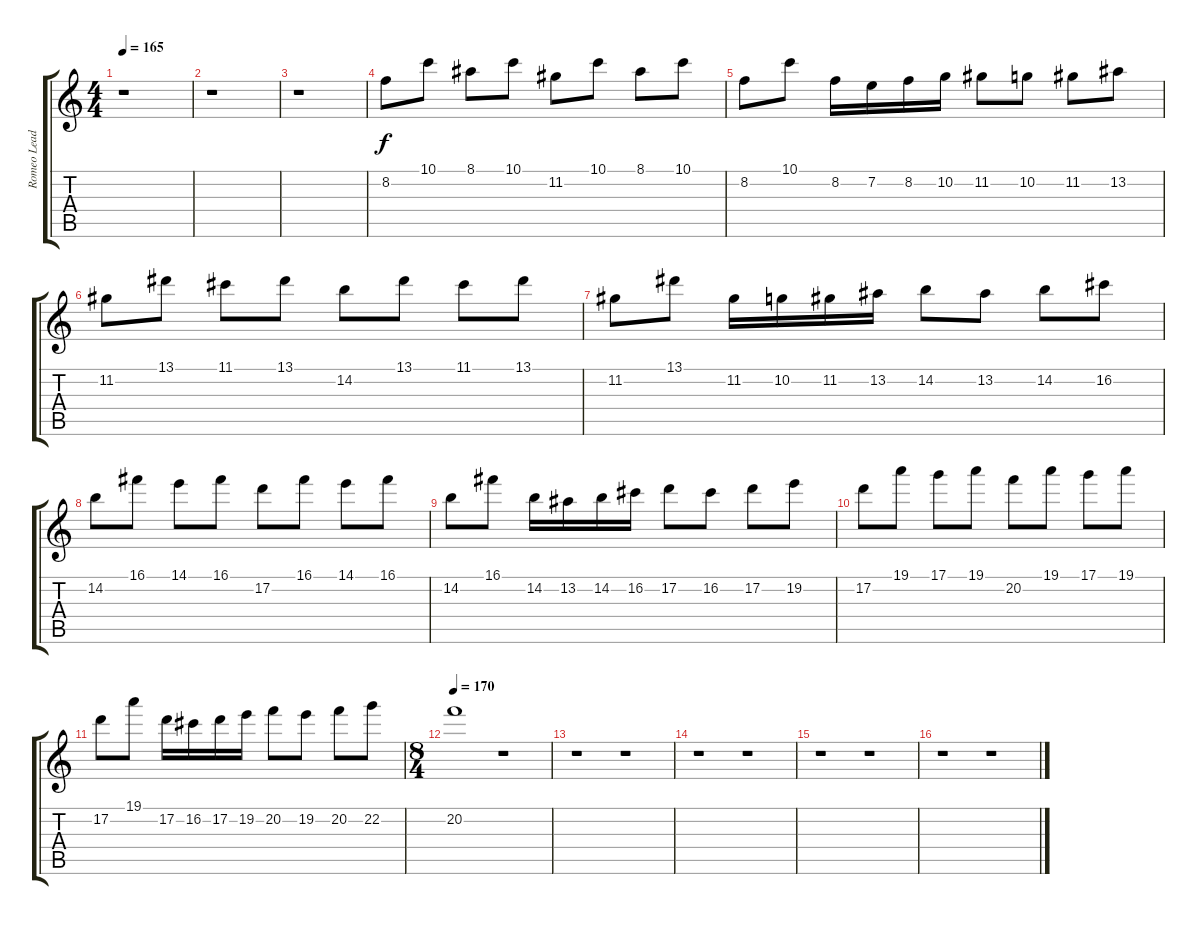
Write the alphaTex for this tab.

\track ("Romeo Lead" "Romeo Lead") {instrument distortionguitar}
\staff {score tabs}
\tuning (D4 A3 F3 C3 G2 D2) {hide}
\ts (4 4)
\tempo 165
\clef g2
\ks c
r.1{dy f} |
r.1 |
r.1 |
8.2.8 10.1.8 8.1.8 10.1.8 11.2.8 10.1.8 8.1.8 10.1.8 |
8.2.8 10.1.8 8.2.16 7.2.16 8.2.16 10.2.16 11.2.8 10.2.8 11.2.8 13.2.8 |
11.2.8 13.1.8 11.1.8 13.1.8 14.2.8 13.1.8 11.1.8 13.1.8 |
11.2.8 13.1.8 11.2.16 10.2.16 11.2.16 13.2.16 14.2.8 13.2.8 14.2.8 16.2.8 |
14.2.8 16.1.8 14.1.8 16.1.8 17.2.8 16.1.8 14.1.8 16.1.8 |
14.2.8 16.1.8 14.2.16 13.2.16 14.2.16 16.2.16 17.2.8 16.2.8 17.2.8 19.2.8 |
17.2.8 19.1.8 17.1.8 19.1.8 20.2.8 19.1.8 17.1.8 19.1.8 |
17.2.8 19.1.8 17.2.16 16.2.16 17.2.16 19.2.16 20.2.8 19.2.8 20.2.8 22.2.8 |
\ts (8 4)
\tempo 170
20.2.1 r.1 |
r.1 r.1 |
r.1 r.1 |
r.1 r.1 |
r.1 r.1
